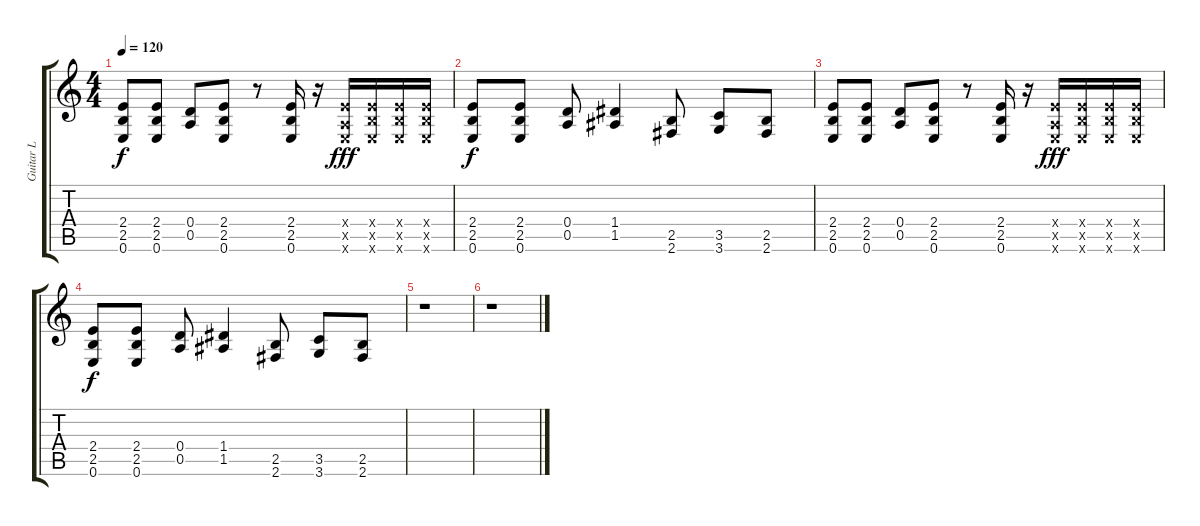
\track ("Guitar L" "Guitar L") {instrument overdrivenguitar}
\staff {score tabs}
\tuning (E4 B3 G3 D3 A2 E2) {hide}
\ts (4 4)
\tempo 120
\clef g2
\ks c
(2.4 2.5 0.6).8{dy f} (2.4 2.5 0.6).8 (0.4 0.5).8 (2.4 2.5 0.6).8 r.8 (2.4 2.5 0.6).16 r.16 (2.4{x} 0.5{x} 0.6{x}).16{dy fff} (2.4{x} 2.5{x} 0.6{x}).16 (2.4{x} 2.5{x} 0.6{x}).16 (2.4{x} 2.5{x} 0.6{x}).16 |
(2.4 2.5 0.6).8{dy f} (2.4 2.5 0.6).8 (0.4 0.5).8 (1.4 1.5).4 (2.5 2.6).8 (3.5 3.6).8 (2.5 2.6).8 |
(2.4 2.5 0.6).8 (2.4 2.5 0.6).8 (0.4 0.5).8 (2.4 2.5 0.6).8 r.8 (2.4 2.5 0.6).16 r.16 (2.4{x} 0.5{x} 0.6{x}).16{dy fff} (2.4{x} 2.5{x} 0.6{x}).16 (2.4{x} 2.5{x} 0.6{x}).16 (2.4{x} 2.5{x} 0.6{x}).16 |
(2.4 2.5 0.6).8{dy f} (2.4 2.5 0.6).8 (0.4 0.5).8 (1.4 1.5).4 (2.5 2.6).8 (3.5 3.6).8 (2.5 2.6).8 |
r.1 |
r.1
